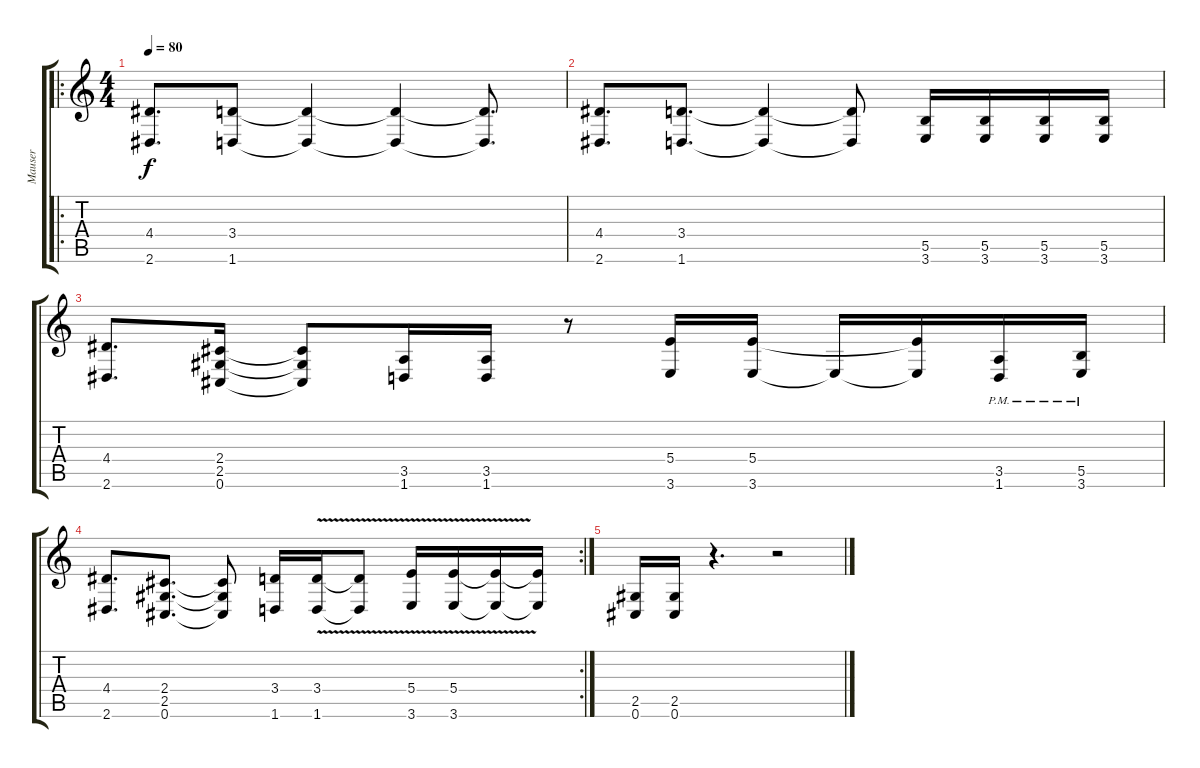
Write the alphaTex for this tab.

\track ("Mauser" "Mauser") {instrument distortionguitar}
\staff {score tabs}
\tuning (Db4 Ab3 E3 B2 Gb2 Db2) {hide}
\ro
\ts (4 4)
\tempo 80
\clef g2
\ks c
(4.4 2.6).8{d dy f instrument distortionguitar} (3.4 1.6).8 (3.4{t} 1.6{t}).4 (3.4{t} 1.6{t}).4 (3.4{t} 1.6{t}).8{d} |
(4.4 2.6).8{d} (3.4 1.6).8{d} (3.4{t} 1.6{t}).4 (3.4{t} 1.6{t}).8 (5.5 3.6).16 (5.5 3.6).16 (5.5 3.6).16 (5.5 3.6).16 |
(4.4 2.6).8{d} (2.4 2.5 0.6).16 (2.4{t} 2.5{t} 0.6{t}).8 (3.5 1.6).16 (3.5 1.6).16 r.8 (5.4 3.6).16 (5.4 3.6).16 3.6{t}.16 (5.4{t} 3.6{t}).16 (3.5{pm} 1.6{pm}).16 (5.5{pm} 3.6{pm}).16 |
\rc 2
(4.4 2.6).8{d} (2.4 2.5 0.6).8{d} (2.4{t} 2.5{t} 0.6{t}).8 (3.4 1.6).16 (3.4{v} 1.6).16 (3.4{t} 1.6{t}).8 (5.4{v} 3.6).16 (5.4{v} 3.6).16 (5.4{t} 3.6{t}).16 (5.4{t} 3.6{t}).16 |
(2.5 0.6).16 (2.5 0.6).16 r.4{d} r.2
